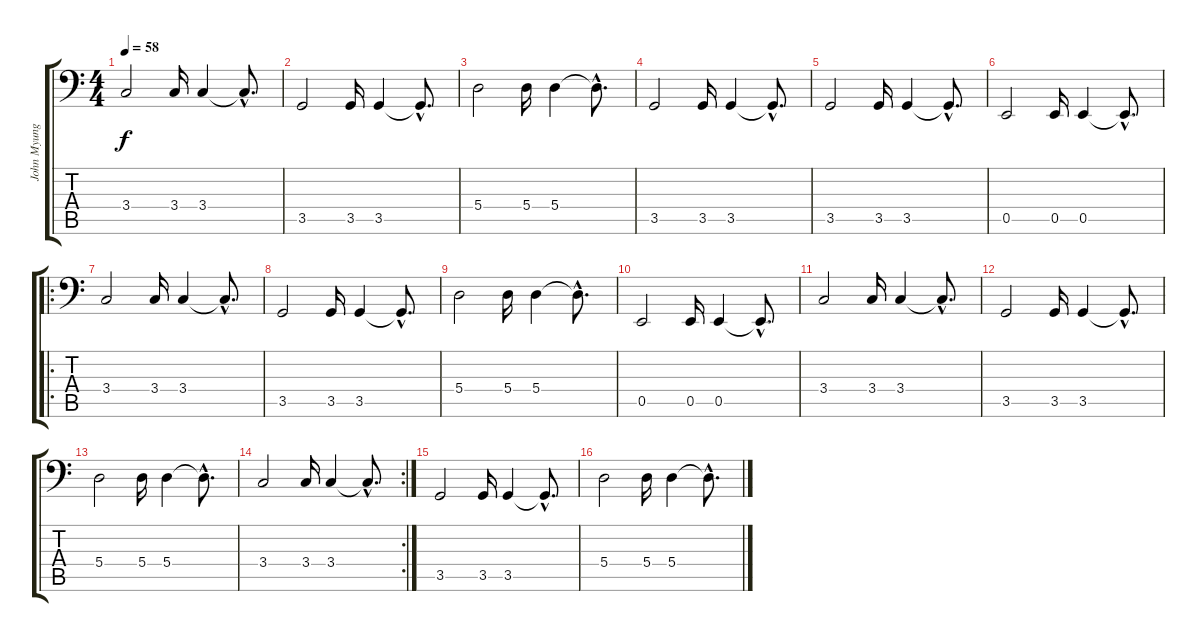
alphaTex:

\track ("John Myung - 6 Strings Bass" "John Myung") {instrument electricbassfinger}
\staff {score tabs}
\tuning (C3 G2 D2 A1 E1 B0) {hide}
\ts (4 4)
\tempo 58
\clef f4
\ks c
3.4.2{dy f} 3.4.16 3.4.4 3.4{hac t}.8{d} |
3.5.2 3.5.16 3.5.4 3.5{hac t}.8{d} |
5.4.2 5.4.16 5.4.4 5.4{hac t}.8{d} |
3.5.2 3.5.16 3.5.4 3.5{hac t}.8{d} |
3.5.2 3.5.16 3.5.4 3.5{hac t}.8{d} |
0.5.2 0.5.16 0.5.4 0.5{hac t}.8{d} |
\ro
3.4.2 3.4.16 3.4.4 3.4{hac t}.8{d} |
3.5.2 3.5.16 3.5.4 3.5{hac t}.8{d} |
5.4.2 5.4.16 5.4.4 5.4{hac t}.8{d} |
0.5.2 0.5.16 0.5.4 0.5{hac t}.8{d} |
3.4.2 3.4.16 3.4.4 3.4{hac t}.8{d} |
3.5.2 3.5.16 3.5.4 3.5{hac t}.8{d} |
5.4.2 5.4.16 5.4.4 5.4{hac t}.8{d} |
\rc 2
3.4.2 3.4.16 3.4.4 3.4{hac t}.8{d} |
3.5.2 3.5.16 3.5.4 3.5{hac t}.8{d} |
5.4.2 5.4.16 5.4.4 5.4{hac t}.8{d}
